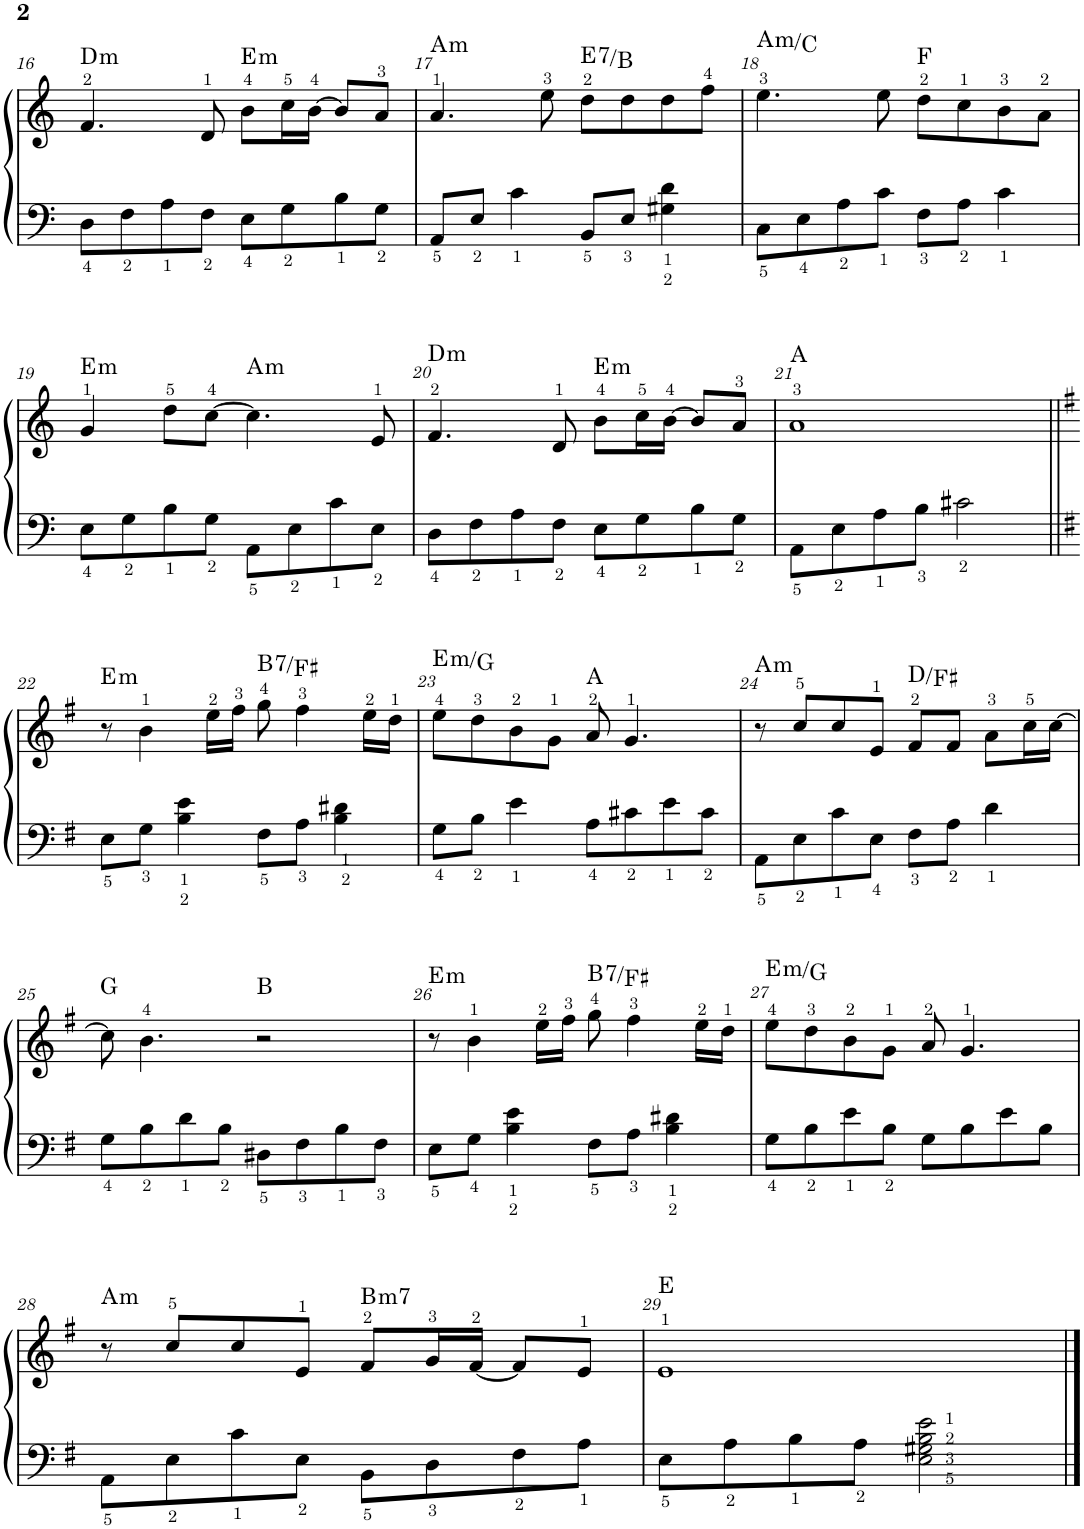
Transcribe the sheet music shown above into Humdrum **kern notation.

**kern	**kern	**harte
*part1	*part1	*part1
*staff2	*staff1	*
*I"Фортепиано	*	*
!!LO:PB:g=z
*clefF4	*clefG2	*
*k[]	*k[]	*
*M4/4	*M4/4	*
=16	=16	=16
!	!	!LO:H:kt=m
8D\L	4.f/	D:min
8F\	.	.
8A\	.	.
8F\J	8d/	.
!	!	!LO:H:kt=m
8E\L	8b\L	E:min
8G\	16cc\L	.
.	[16b\JJ	.
8B\	8b/L]	.
8G\J	8a/J	.
=17	=17	=17
!	!	!LO:H:kt=m
8AA/L	4.a/	A:min
8E/J	.	.
4c\	.	.
.	8ee\	.
!	!	!LO:H:kt=7
8BB/L	8dd\L	E:7/5
8E/J	8dd\	.
4G#X\ 4d\	8dd\	.
.	8ff\J	.
=18	=18	=18
!	!	!LO:H:kt=m
8C\L	4.ee\	A:min/b3
8E\	.	.
8A\	.	.
8c\J	8ee\	.
8F\L	8dd\L	F:maj
8A\J	8cc\	.
4c\	8b\	.
.	8a\J	.
!!LO:LB:g=z
=19	=19	=19
!	!	!LO:H:kt=m
8E\L	4g/	E:min
8G\	.	.
8B\	8dd\L	.
8G\J	[8cc\J	.
!	!	!LO:H:kt=m
8AA\L	4.cc\]	A:min
8E\	.	.
8c\	.	.
8E\J	8e/	.
=20	=20	=20
!	!	!LO:H:kt=m
8D\L	4.f/	D:min
8F\	.	.
8A\	.	.
8F\J	8d/	.
!	!	!LO:H:kt=m
8E\L	8b\L	E:min
8G\	16cc\L	.
.	[16b\JJ	.
8B\	8b/L]	.
8G\J	8a/J	.
=21	=21	=21
8AA\L	1a	A:maj
8E\	.	.
8A\	.	.
8B\J	.	.
2c#X\	.	.
!!LO:LB:g=z
=22||	=22||	=22||
*k[f#]	*k[f#]	*
!	!	!LO:H:kt=m
8E\L	8r	E:min
8G\J	4b\	.
4B\ 4e\	.	.
.	16ee\LL	.
.	16ff#\JJ	.
!	!	!LO:H:kt=7
8F#\L	8gg\	B:7/5
8A\J	4ff#\	.
4B\ 4d#X\	.	.
.	16ee\LL	.
.	16dd\JJ	.
=23	=23	=23
!	!	!LO:H:kt=m
8G\L	8ee\L	E:min/b3
8B\J	8dd\	.
4e\	8b\	.
.	8g\J	.
8A\L	8a/	A:maj
8c#X\	4.g/	.
8e\	.	.
8c#\J	.	.
=24	=24	=24
!	!	!LO:H:kt=m
8AA\L	8r	A:min
8E\	8cc/L	.
8c\	8cc/	.
8E\J	8e/J	.
8F#\L	8f#/L	D:maj/3
8A\J	8f#/J	.
4d\	8a\L	.
.	16cc\L	.
.	[16cc\JJ	.
!!LO:LB:g=z
=25	=25	=25
8G\L	8cc\]	G:maj
8B\	4.b\	.
8d\	.	.
8B\J	.	.
8D#X\L	2r	B:maj
8F#\	.	.
8B\	.	.
8F#\J	.	.
=26	=26	=26
!	!	!LO:H:kt=m
8E\L	8r	E:min
8G\J	4b\	.
4B\ 4e\	.	.
.	16ee\LL	.
.	16ff#\JJ	.
!	!	!LO:H:kt=7
8F#\L	8gg\	B:7/5
8A\J	4ff#\	.
4B\ 4d#X\	.	.
.	16ee\LL	.
.	16dd\JJ	.
=27	=27	=27
!	!	!LO:H:kt=m
8G\L	8ee\L	E:min/b3
8B\	8dd\	.
8e\	8b\	.
8B\J	8g\J	.
8G\L	8a/	.
8B\	4.g/	.
8e\	.	.
8B\J	.	.
!!LO:LB:g=z
=28	=28	=28
!	!	!LO:H:kt=m
8AA\L	8r	A:min
8E\	8cc/L	.
8c\	8cc/	.
8E\J	8e/J	.
!	!	!LO:H:kt=m7
8BB\L	8f#/L	B:min7
8D\	16g/L	.
.	[16f#/JJ	.
8F#\	8f#/L]	.
8A\J	8e/J	.
=29	=29	=29
8E\L	1e	E:maj
8A\	.	.
8B\	.	.
8A\J	.	.
2E\ 2G#X\ 2B\ 2e\	.	.
==	==	==
*-	*-	*-
